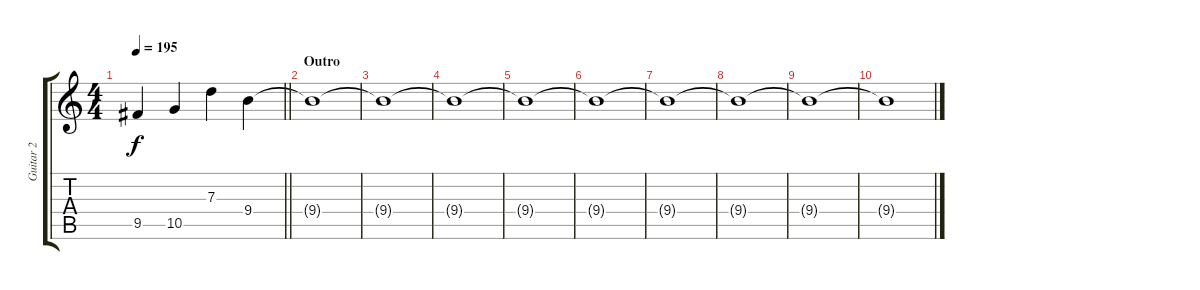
\track ("Guitar 2" "Guitar 2") {instrument overdrivenguitar}
\staff {score tabs}
\tuning (E4 B3 G3 D3 A2 E2) {hide}
\ts (4 4)
\tempo 195
\clef g2
\barLineRight lightlight
\ks c
9.5.4{dy f} 10.5.4 7.3.4 9.4.4 |
\section ("" "Outro")
9.4{t}.1 |
9.4{t}.1 |
9.4{t}.1 |
9.4{t}.1{volume 6} |
9.4{t}.1{volume 2} |
9.4{t}.1{volume 0} |
9.4{t}.1 |
9.4{t}.1 |
9.4{t}.1
